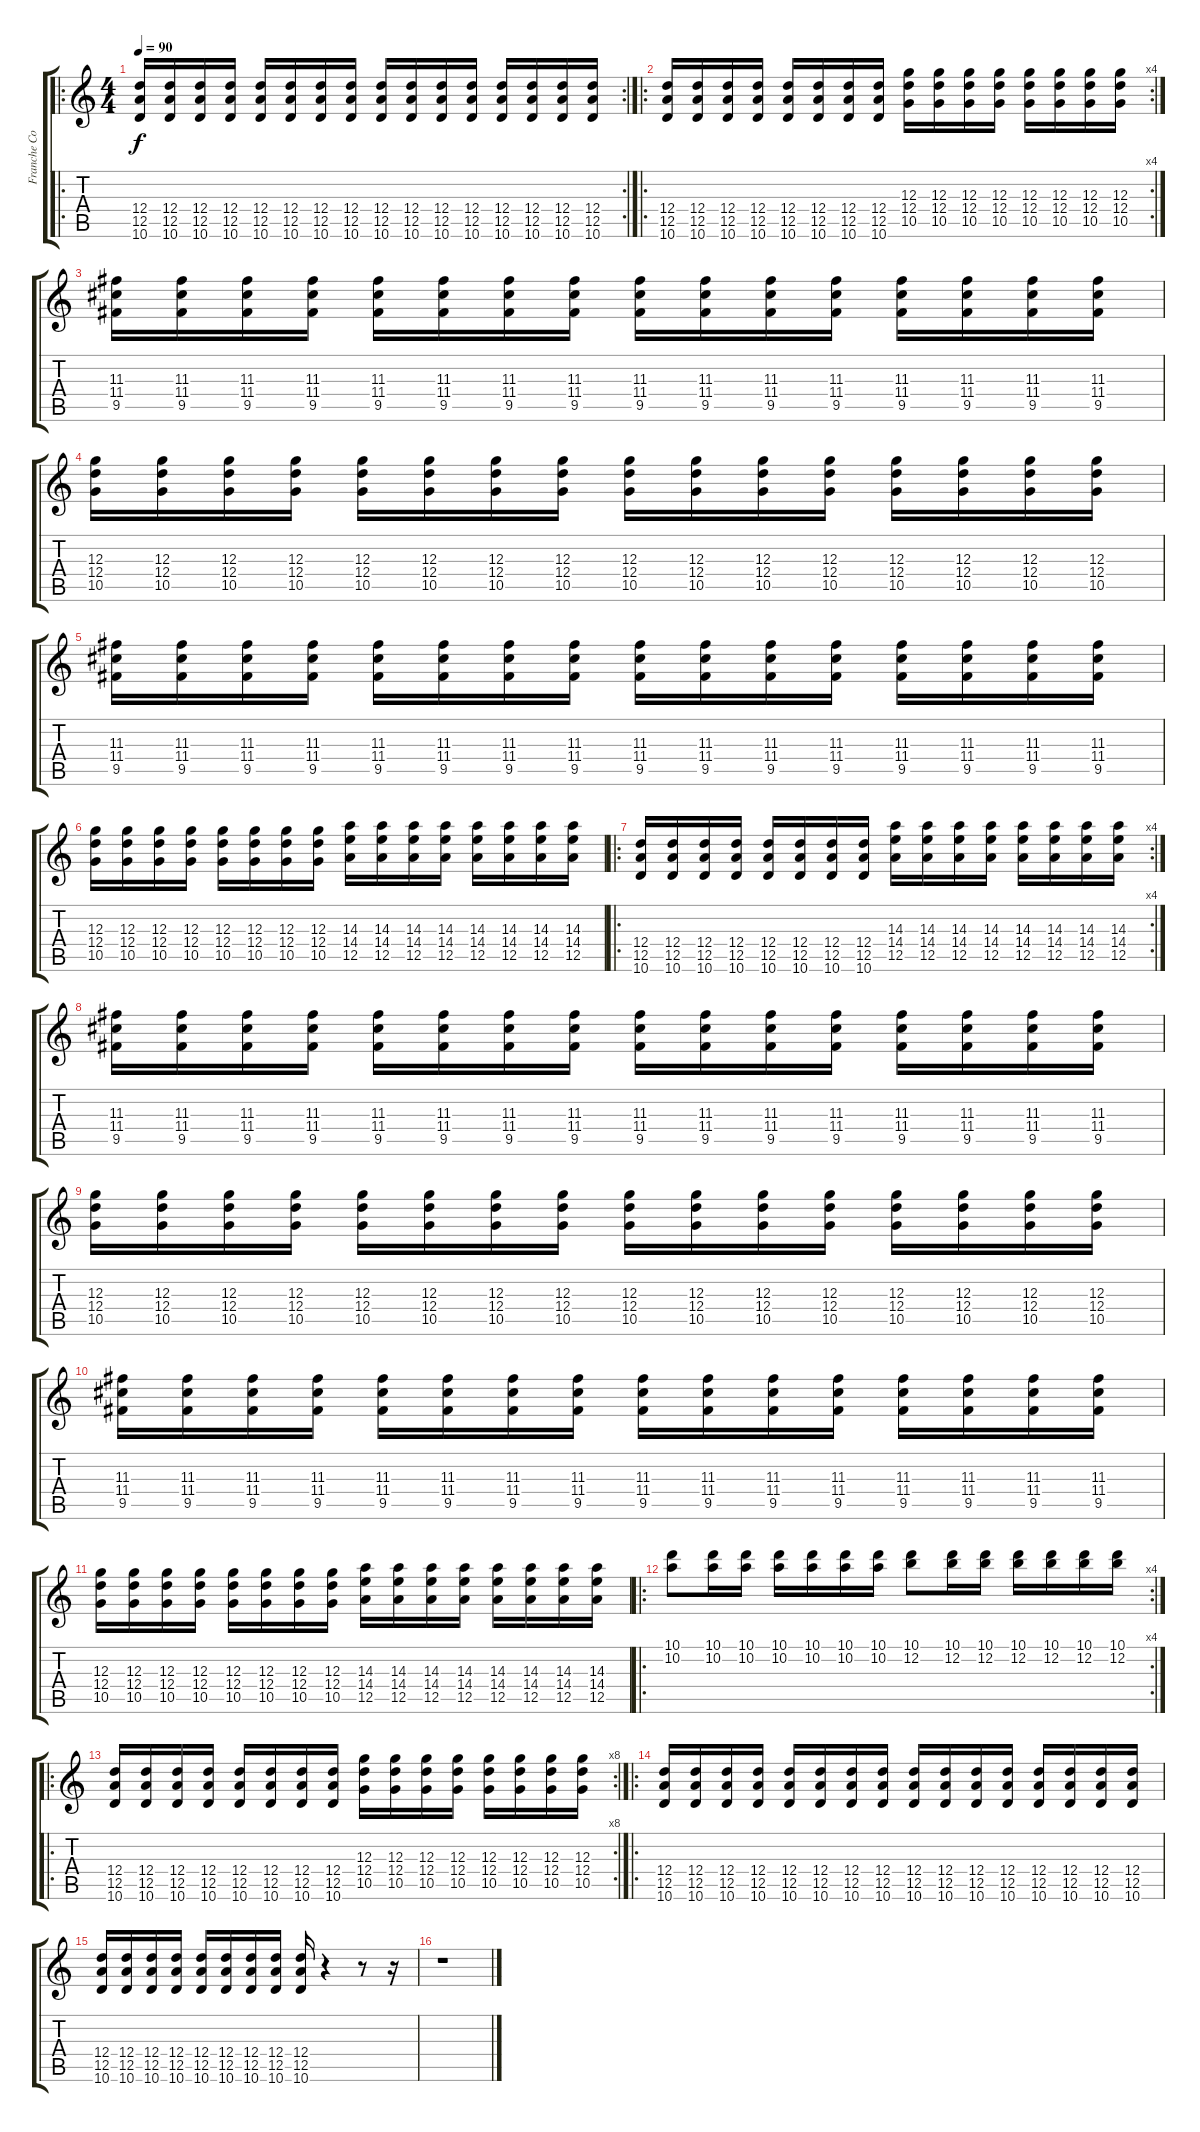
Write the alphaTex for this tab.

\track ("Franche Coma" "Franche Co") {instrument distortionguitar}
\staff {score tabs}
\tuning (E4 B3 G3 D3 A2 E2) {hide}
\ro
\rc 2
\ts (4 4)
\tempo 90
\clef g2
\ks c
(12.4 12.5 10.6).16{dy f instrument distortionguitar} (12.4 12.5 10.6).16 (12.4 12.5 10.6).16 (12.4 12.5 10.6).16 (12.4 12.5 10.6).16 (12.4 12.5 10.6).16 (12.4 12.5 10.6).16 (12.4 12.5 10.6).16 (12.4 12.5 10.6).16 (12.4 12.5 10.6).16 (12.4 12.5 10.6).16 (12.4 12.5 10.6).16 (12.4 12.5 10.6).16 (12.4 12.5 10.6).16 (12.4 12.5 10.6).16 (12.4 12.5 10.6).16 |
\ro
\rc 4
(12.4 12.5 10.6).16 (12.4 12.5 10.6).16 (12.4 12.5 10.6).16 (12.4 12.5 10.6).16 (12.4 12.5 10.6).16 (12.4 12.5 10.6).16 (12.4 12.5 10.6).16 (12.4 12.5 10.6).16 (12.3 12.4 10.5).16 (12.3 12.4 10.5).16 (12.3 12.4 10.5).16 (12.3 12.4 10.5).16 (12.3 12.4 10.5).16 (12.3 12.4 10.5).16 (12.3 12.4 10.5).16 (12.3 12.4 10.5).16 |
(11.3 11.4 9.5).16 (11.3 11.4 9.5).16 (11.3 11.4 9.5).16 (11.3 11.4 9.5).16 (11.3 11.4 9.5).16 (11.3 11.4 9.5).16 (11.3 11.4 9.5).16 (11.3 11.4 9.5).16 (11.3 11.4 9.5).16 (11.3 11.4 9.5).16 (11.3 11.4 9.5).16 (11.3 11.4 9.5).16 (11.3 11.4 9.5).16 (11.3 11.4 9.5).16 (11.3 11.4 9.5).16 (11.3 11.4 9.5).16 |
(12.3 12.4 10.5).16 (12.3 12.4 10.5).16 (12.3 12.4 10.5).16 (12.3 12.4 10.5).16 (12.3 12.4 10.5).16 (12.3 12.4 10.5).16 (12.3 12.4 10.5).16 (12.3 12.4 10.5).16 (12.3 12.4 10.5).16 (12.3 12.4 10.5).16 (12.3 12.4 10.5).16 (12.3 12.4 10.5).16 (12.3 12.4 10.5).16 (12.3 12.4 10.5).16 (12.3 12.4 10.5).16 (12.3 12.4 10.5).16 |
(11.3 11.4 9.5).16 (11.3 11.4 9.5).16 (11.3 11.4 9.5).16 (11.3 11.4 9.5).16 (11.3 11.4 9.5).16 (11.3 11.4 9.5).16 (11.3 11.4 9.5).16 (11.3 11.4 9.5).16 (11.3 11.4 9.5).16 (11.3 11.4 9.5).16 (11.3 11.4 9.5).16 (11.3 11.4 9.5).16 (11.3 11.4 9.5).16 (11.3 11.4 9.5).16 (11.3 11.4 9.5).16 (11.3 11.4 9.5).16 |
(12.3 12.4 10.5).16 (12.3 12.4 10.5).16 (12.3 12.4 10.5).16 (12.3 12.4 10.5).16 (12.3 12.4 10.5).16 (12.3 12.4 10.5).16 (12.3 12.4 10.5).16 (12.3 12.4 10.5).16 (14.3 14.4 12.5).16 (14.3 14.4 12.5).16 (14.3 14.4 12.5).16 (14.3 14.4 12.5).16 (14.3 14.4 12.5).16 (14.3 14.4 12.5).16 (14.3 14.4 12.5).16 (14.3 14.4 12.5).16 |
\ro
\rc 4
(12.4 12.5 10.6).16 (12.4 12.5 10.6).16 (12.4 12.5 10.6).16 (12.4 12.5 10.6).16 (12.4 12.5 10.6).16 (12.4 12.5 10.6).16 (12.4 12.5 10.6).16 (12.4 12.5 10.6).16 (14.3 14.4 12.5).16 (14.3 14.4 12.5).16 (14.3 14.4 12.5).16 (14.3 14.4 12.5).16 (14.3 14.4 12.5).16 (14.3 14.4 12.5).16 (14.3 14.4 12.5).16 (14.3 14.4 12.5).16 |
(11.3 11.4 9.5).16 (11.3 11.4 9.5).16 (11.3 11.4 9.5).16 (11.3 11.4 9.5).16 (11.3 11.4 9.5).16 (11.3 11.4 9.5).16 (11.3 11.4 9.5).16 (11.3 11.4 9.5).16 (11.3 11.4 9.5).16 (11.3 11.4 9.5).16 (11.3 11.4 9.5).16 (11.3 11.4 9.5).16 (11.3 11.4 9.5).16 (11.3 11.4 9.5).16 (11.3 11.4 9.5).16 (11.3 11.4 9.5).16 |
(12.3 12.4 10.5).16 (12.3 12.4 10.5).16 (12.3 12.4 10.5).16 (12.3 12.4 10.5).16 (12.3 12.4 10.5).16 (12.3 12.4 10.5).16 (12.3 12.4 10.5).16 (12.3 12.4 10.5).16 (12.3 12.4 10.5).16 (12.3 12.4 10.5).16 (12.3 12.4 10.5).16 (12.3 12.4 10.5).16 (12.3 12.4 10.5).16 (12.3 12.4 10.5).16 (12.3 12.4 10.5).16 (12.3 12.4 10.5).16 |
(11.3 11.4 9.5).16 (11.3 11.4 9.5).16 (11.3 11.4 9.5).16 (11.3 11.4 9.5).16 (11.3 11.4 9.5).16 (11.3 11.4 9.5).16 (11.3 11.4 9.5).16 (11.3 11.4 9.5).16 (11.3 11.4 9.5).16 (11.3 11.4 9.5).16 (11.3 11.4 9.5).16 (11.3 11.4 9.5).16 (11.3 11.4 9.5).16 (11.3 11.4 9.5).16 (11.3 11.4 9.5).16 (11.3 11.4 9.5).16 |
(12.3 12.4 10.5).16 (12.3 12.4 10.5).16 (12.3 12.4 10.5).16 (12.3 12.4 10.5).16 (12.3 12.4 10.5).16 (12.3 12.4 10.5).16 (12.3 12.4 10.5).16 (12.3 12.4 10.5).16 (14.3 14.4 12.5).16 (14.3 14.4 12.5).16 (14.3 14.4 12.5).16 (14.3 14.4 12.5).16 (14.3 14.4 12.5).16 (14.3 14.4 12.5).16 (14.3 14.4 12.5).16 (14.3 14.4 12.5).16 |
\ro
\rc 4
(10.1 10.2).8 (10.1 10.2).16 (10.1 10.2).16 (10.1 10.2).16 (10.1 10.2).16 (10.1 10.2).16 (10.1 10.2).16 (10.1 12.2).8 (10.1 12.2).16 (10.1 12.2).16 (10.1 12.2).16 (10.1 12.2).16 (10.1 12.2).16 (10.1 12.2).16 |
\ro
\rc 8
(12.4 12.5 10.6).16 (12.4 12.5 10.6).16 (12.4 12.5 10.6).16 (12.4 12.5 10.6).16 (12.4 12.5 10.6).16 (12.4 12.5 10.6).16 (12.4 12.5 10.6).16 (12.4 12.5 10.6).16 (12.3 12.4 10.5).16 (12.3 12.4 10.5).16 (12.3 12.4 10.5).16 (12.3 12.4 10.5).16 (12.3 12.4 10.5).16 (12.3 12.4 10.5).16 (12.3 12.4 10.5).16 (12.3 12.4 10.5).16 |
\ro
(12.4 12.5 10.6).16 (12.4 12.5 10.6).16 (12.4 12.5 10.6).16 (12.4 12.5 10.6).16 (12.4 12.5 10.6).16 (12.4 12.5 10.6).16 (12.4 12.5 10.6).16 (12.4 12.5 10.6).16 (12.4 12.5 10.6).16 (12.4 12.5 10.6).16 (12.4 12.5 10.6).16 (12.4 12.5 10.6).16 (12.4 12.5 10.6).16 (12.4 12.5 10.6).16 (12.4 12.5 10.6).16 (12.4 12.5 10.6).16 |
(12.4 12.5 10.6).16 (12.4 12.5 10.6).16 (12.4 12.5 10.6).16 (12.4 12.5 10.6).16 (12.4 12.5 10.6).16 (12.4 12.5 10.6).16 (12.4 12.5 10.6).16 (12.4 12.5 10.6).16 (12.4 12.5 10.6).16 r.4 r.8 r.16 |
r.1
